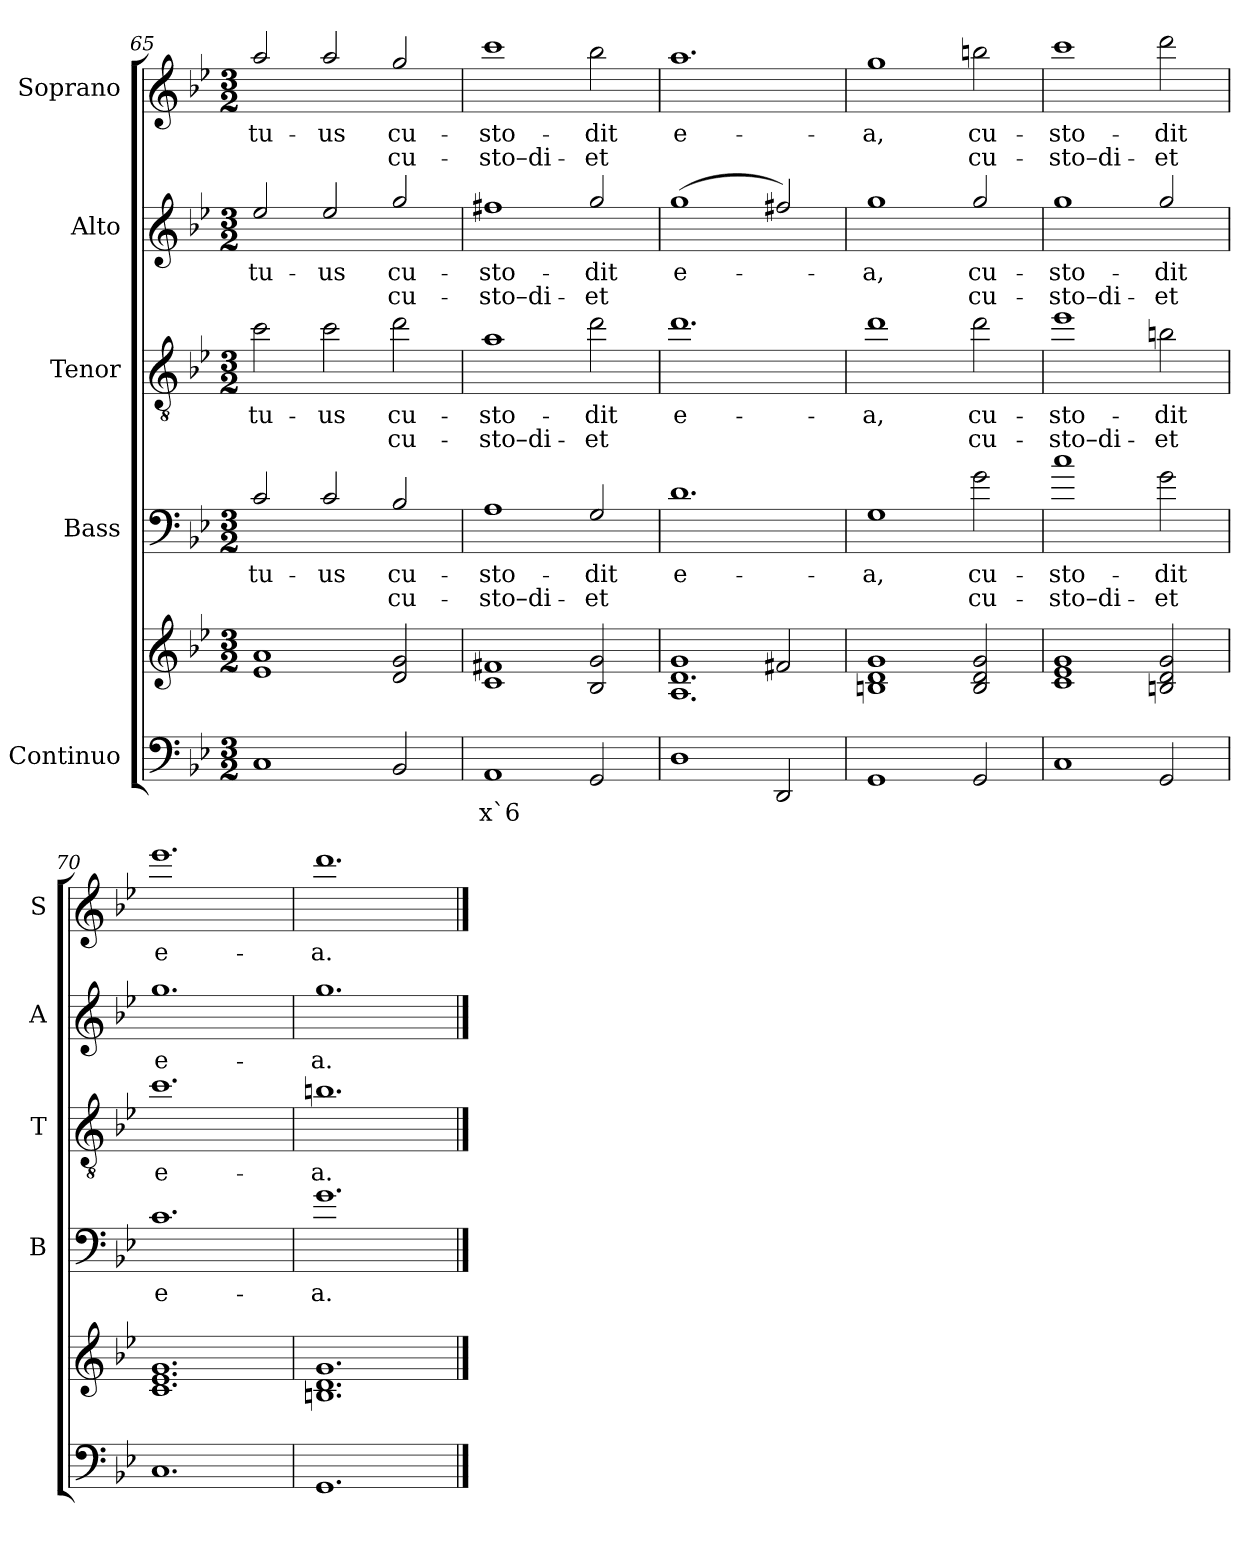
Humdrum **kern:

**kern	**text	**kern	**kern	**text	**text	**kern	**text	**text	**kern	**text	**text	**kern	**text	**text
*part5	*part5	*part5	*part4	*part4	*part4	*part3	*part3	*part3	*part2	*part2	*part2	*part1	*part1	*part1
*staff6	*staff6	*staff5	*staff4	*staff4	*staff4	*staff3	*staff3	*staff3	*staff2	*staff2	*staff2	*staff1	*staff1	*staff1
*I"Continuo	*	*	*I"Bass	*	*	*I"Tenor	*	*	*I"Alto	*	*	*I"Soprano	*	*
*	*	*	*I'B	*	*	*I'T	*	*	*I'A	*	*	*I'S	*	*
*clefF4	*	*clefG2	*clefF4	*	*	*clefGv2	*	*	*clefG2	*	*	*clefG2	*	*
*	*	*	*ITrd7c12	*	*	*ITrd7c12	*	*	*ITrd7c12	*	*	*ITrd7c12	*	*
*k[b-e-]	*	*k[b-e-]	*k[b-e-]	*	*	*k[b-e-]	*	*	*k[b-e-]	*	*	*k[b-e-]	*	*
*B-:	*	*B-:	*B-:	*	*	*B-:	*	*	*B-:	*	*	*B-:	*	*
*M3/2	*	*M3/2	*M3/2	*	*	*M3/2	*	*	*M3/2	*	*	*M3/2	*	*
=65	=65	=65	=65	=65	=65	=65	=65	=65	=65	=65	=65	=65	=65	=65
!	!	!	!	!LO:LY:b	!	!	!	!	!	!	!	!	!	!
!	!	!	!	!	!	!	!LO:LY:b	!	!	!	!	!	!	!
!	!	!	!	!	!	!	!	!	!	!LO:LY:b	!	!	!	!
!	!	!	!	!	!	!	!	!	!	!	!	!	!LO:LY:b	!
1C	.	1e-! 1a!	2C/	tu-	.	2c\	tu-	.	2e-/	tu-	.	2a/	tu-	.
!	!	!	!	!LO:LY:b	!	!	!	!	!	!	!	!	!	!
!	!	!	!	!	!	!	!LO:LY:b	!	!	!	!	!	!	!
!	!	!	!	!	!	!	!	!	!	!LO:LY:b	!	!	!	!
!	!	!	!	!	!	!	!	!	!	!	!	!	!LO:LY:b	!
.	.	.	2C/	-us	.	2c\	-us	.	2e-/	-us	.	2a/	-us	.
!	!	!	!	!LO:LY:b	!LO:LY:b	!	!	!	!	!	!	!	!	!
!	!	!	!	!	!	!	!LO:LY:b	!LO:LY:b	!	!	!	!	!	!
!	!	!	!	!	!	!	!	!	!	!LO:LY:b	!LO:LY:b	!	!	!
!	!	!	!	!	!	!	!	!	!	!	!	!	!LO:LY:b	!LO:LY:b
2BB-/	.	2d!/ 2g!/	2BB-/	cu-	cu-	2d\	cu-	cu-	2g/	cu-	cu-	2g/	cu-	cu-
=66	=66	=66	=66	=66	=66	=66	=66	=66	=66	=66	=66	=66	=66	=66
!	!LO:LY:b	!	!	!	!	!	!	!	!	!	!	!	!	!
!	!	!	!	!LO:LY:b	!LO:LY:b	!	!	!	!	!	!	!	!	!
!	!	!	!	!	!	!	!LO:LY:b	!LO:LY:b	!	!	!	!	!	!
!	!	!	!	!	!	!	!	!	!	!LO:LY:b	!LO:LY:b	!	!	!
!	!	!	!	!	!	!	!	!	!	!	!	!	!LO:LY:b	!LO:LY:b
1AA	x`6	1c! 1f#X!	1AA	-sto-	-sto–di-	1A	-sto-	-sto–di-	1f#X	-sto-	-sto–di-	1cc	-sto-	-sto–di-
!	!	!	!	!LO:LY:b	!LO:LY:b	!	!	!	!	!	!	!	!	!
!	!	!	!	!	!	!	!LO:LY:b	!LO:LY:b	!	!	!	!	!	!
!	!	!	!	!	!	!	!	!	!	!LO:LY:b	!LO:LY:b	!	!	!
!	!	!	!	!	!	!	!	!	!	!	!	!	!LO:LY:b	!LO:LY:b
2GG/	.	2B-!/ 2g!/	2GG/	-dit	-et	2d\	-dit	-et	2g/	-dit	-et	2b-\	-dit	-et
=67	=67	=67	=67	=67	=67	=67	=67	=67	=67	=67	=67	=67	=67	=67
*	*	*^	*	*	*	*	*	*	*	*	*	*	*	*
!	!	!	!	!	!LO:LY:b	!	!	!	!	!	!	!	!	!	!
!	!	!	!	!	!	!	!	!LO:LY:b	!	!	!	!	!	!	!
!	!	!	!	!	!	!	!	!	!	!	!LO:LY:b	!	!	!	!
!	!	!	!	!	!	!	!	!	!	!	!	!	!	!LO:LY:b	!
1D	.	1g!	1.A! 1.d!	1.D	e-	.	1.d	e-	.	(<1g	e-	.	1.a	e-	.
2DD/	.	2f#X!/	.	.	.	.	.	.	.	2f#X/)	.	.	.	.	.
*	*	*v	*v	*	*	*	*	*	*	*	*	*	*	*	*
=68	=68	=68	=68	=68	=68	=68	=68	=68	=68	=68	=68	=68	=68	=68
!	!	!	!	!LO:LY:b	!	!	!	!	!	!	!	!	!	!
!	!	!	!	!	!	!	!LO:LY:b	!	!	!	!	!	!	!
!	!	!	!	!	!	!	!	!	!	!LO:LY:b	!	!	!	!
!	!	!	!	!	!	!	!	!	!	!	!	!	!LO:LY:b	!
1GG	.	1Bn! 1d! 1g!	1GG	-a,	.	1d	-a,	.	1g	-a,	.	1g	-a,	.
!	!	!	!	!LO:LY:b	!LO:LY:b	!	!	!	!	!	!	!	!	!
!	!	!	!	!	!	!	!LO:LY:b	!LO:LY:b	!	!	!	!	!	!
!	!	!	!	!	!	!	!	!	!	!LO:LY:b	!LO:LY:b	!	!	!
!	!	!	!	!	!	!	!	!	!	!	!	!	!LO:LY:b	!LO:LY:b
2GG/	.	2B!/ 2d!/ 2g!/	2G\	cu-	cu-	2d\	cu-	cu-	2g/	cu-	cu-	2bn\	cu-	cu-
=69	=69	=69	=69	=69	=69	=69	=69	=69	=69	=69	=69	=69	=69	=69
!	!	!	!	!LO:LY:b	!LO:LY:b	!	!	!	!	!	!	!	!	!
!	!	!	!	!	!	!	!LO:LY:b	!LO:LY:b	!	!	!	!	!	!
!	!	!	!	!	!	!	!	!	!	!LO:LY:b	!LO:LY:b	!	!	!
!	!	!	!	!	!	!	!	!	!	!	!	!	!LO:LY:b	!LO:LY:b
1C	.	1c! 1e-! 1g!	1c	-sto-	-sto–di-	1e-	-sto-	-sto–di-	1g	-sto-	-sto–di-	1cc	-sto-	-sto–di-
!	!	!	!	!LO:LY:b	!LO:LY:b	!	!	!	!	!	!	!	!	!
!	!	!	!	!	!	!	!LO:LY:b	!LO:LY:b	!	!	!	!	!	!
!	!	!	!	!	!	!	!	!	!	!LO:LY:b	!LO:LY:b	!	!	!
!	!	!	!	!	!	!	!	!	!	!	!	!	!LO:LY:b	!LO:LY:b
2GG/	.	2Bn!/ 2d!/ 2g!/	2G\	-dit	-et	2Bn\	-dit	-et	2g/	-dit	-et	2dd\	-dit	-et
=70	=70	=70	=70	=70	=70	=70	=70	=70	=70	=70	=70	=70	=70	=70
!	!	!	!	!LO:LY:b	!	!	!	!	!	!	!	!	!	!
!	!	!	!	!	!	!	!LO:LY:b	!	!	!	!	!	!	!
!	!	!	!	!	!	!	!	!	!	!LO:LY:b	!	!	!	!
!	!	!	!	!	!	!	!	!	!	!	!	!	!LO:LY:b	!
1.C	.	1.c! 1.e-! 1.g!	1.C	e-	.	1.c	e-	.	1.g	e-	.	1.ee-	e-	.
=71	=71	=71	=71	=71	=71	=71	=71	=71	=71	=71	=71	=71	=71	=71
!	!	!	!	!LO:LY:b	!	!	!	!	!	!	!	!	!	!
!	!	!	!	!	!	!	!LO:LY:b	!	!	!	!	!	!	!
!	!	!	!	!	!	!	!	!	!	!LO:LY:b	!	!	!	!
!	!	!	!	!	!	!	!	!	!	!	!	!	!LO:LY:b	!
1.GG	.	1.Bn! 1.d! 1.g!	1.G	-a.	.	1.Bn	-a.	.	1.g	-a.	.	1.dd	-a.	.
==	==	==	==	==	==	==	==	==	==	==	==	==	==	==
*-	*-	*-	*-	*-	*-	*-	*-	*-	*-	*-	*-	*-	*-	*-
